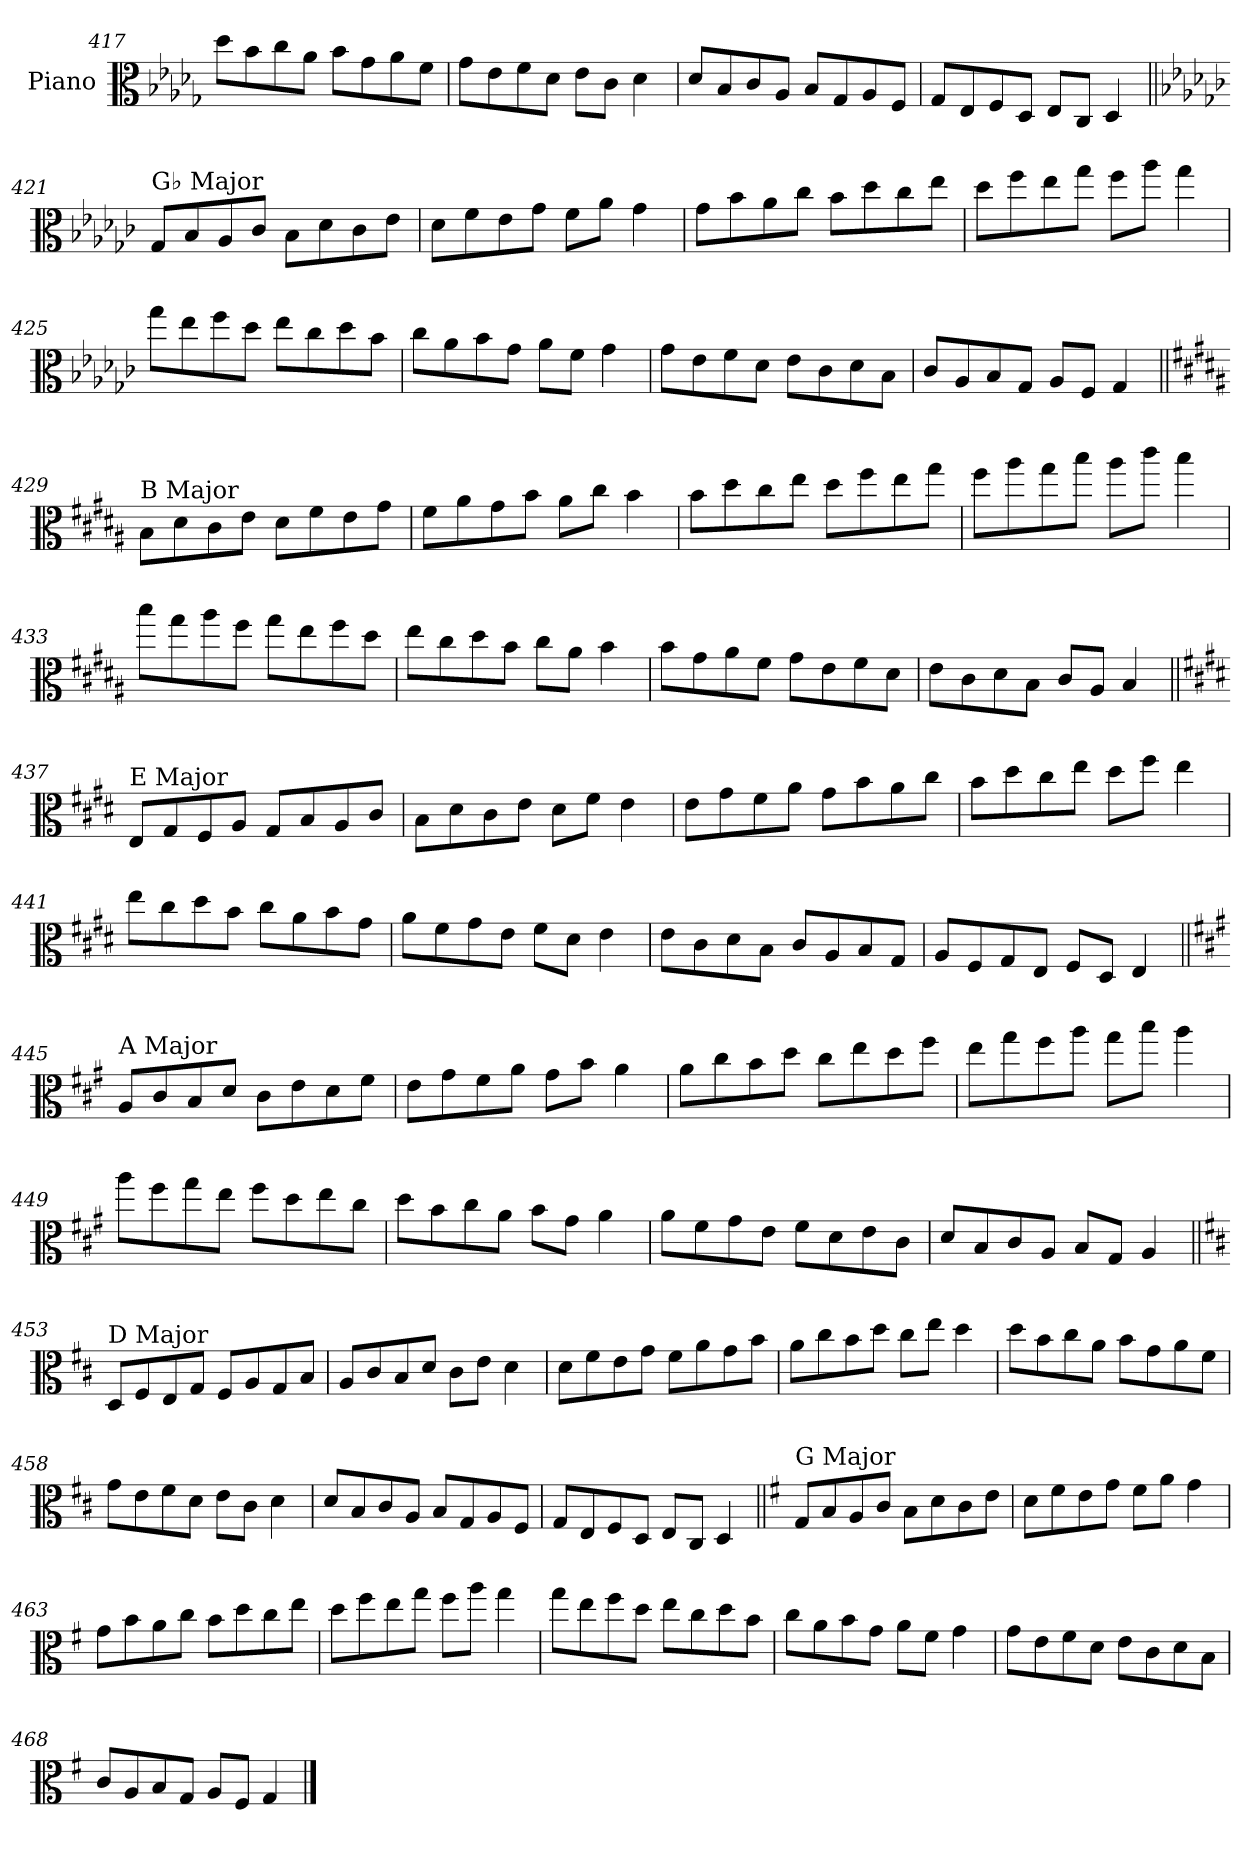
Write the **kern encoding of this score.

**kern
*part1
*staff1
*I"Piano
*I'Pno.
!!LO:LB:g=z
*clefC3
*k[b-e-a-d-g-]
=417
8dd-\L
8b-\
8cc\
8a-\J
8b-\L
8g-\
8a-\
8f\J
=418
8g-\L
8e-\
8f\
8d-\J
8e-\L
8c\J
4d-\
=419
8d-/L
8B-/
8c/
8A-/J
8B-/L
8G-/
8A-/
8F/J
=420
8G-/L
8E-/
8F/
8D-/J
8E-/L
8C/J
4D-/
!!LO:LB:g=z
=421||
*k[b-e-a-d-g-c-]
!LO:TX:a:t=G♭ Major
8G-/L
8B-/
8A-/
8c-/J
8B-\L
8d-\
8c-\
8e-\J
=422
8d-\L
8f\
8e-\
8g-\J
8f\L
8a-\J
4g-\
=423
8g-\L
8b-\
8a-\
8cc-\J
8b-\L
8dd-\
8cc-\
8ee-\J
=424
8dd-\L
8ff\
8ee-\
8gg-\J
8ff\L
8aa-\J
4gg-\
!!LO:LB:g=z
=425
8gg-\L
8ee-\
8ff\
8dd-\J
8ee-\L
8cc-\
8dd-\
8b-\J
=426
8cc-\L
8a-\
8b-\
8g-\J
8a-\L
8f\J
4g-\
=427
8g-\L
8e-\
8f\
8d-\J
8e-\L
8c-\
8d-\
8B-\J
=428
8c-/L
8A-/
8B-/
8G-/J
8A-/L
8F/J
4G-/
!!LO:LB:g=z
=429||
*k[f#c#g#d#a#]
!LO:TX:a:t=B Major
8B\L
8d#\
8c#\
8e\J
8d#\L
8f#\
8e\
8g#\J
=430
8f#\L
8a#\
8g#\
8b\J
8a#\L
8cc#\J
4b\
=431
8b\L
8dd#\
8cc#\
8ee\J
8dd#\L
8ff#\
8ee\
8gg#\J
=432
8ff#\L
8aa#\
8gg#\
8bb\J
8aa#\L
8ccc#\J
4bb\
!!LO:LB:g=z
=433
8bb\L
8gg#\
8aa#\
8ff#\J
8gg#\L
8ee\
8ff#\
8dd#\J
=434
8ee\L
8cc#\
8dd#\
8b\J
8cc#\L
8a#\J
4b\
=435
8b\L
8g#\
8a#\
8f#\J
8g#\L
8e\
8f#\
8d#\J
=436
8e\L
8c#\
8d#\
8B\J
8c#/L
8A#/J
4B/
!!LO:PB:g=z
=437||
*k[f#c#g#d#]
!LO:TX:a:t=E Major
8E/L
8G#/
8F#/
8A/J
8G#/L
8B/
8A/
8c#/J
=438
8B\L
8d#\
8c#\
8e\J
8d#\L
8f#\J
4e\
=439
8e\L
8g#\
8f#\
8a\J
8g#\L
8b\
8a\
8cc#\J
=440
8b\L
8dd#\
8cc#\
8ee\J
8dd#\L
8ff#\J
4ee\
!!LO:LB:g=z
=441
8ee\L
8cc#\
8dd#\
8b\J
8cc#\L
8a\
8b\
8g#\J
=442
8a\L
8f#\
8g#\
8e\J
8f#\L
8d#\J
4e\
=443
8e\L
8c#\
8d#\
8B\J
8c#/L
8A/
8B/
8G#/J
=444
8A/L
8F#/
8G#/
8E/J
8F#/L
8D#/J
4E/
!!LO:LB:g=z
=445||
*k[f#c#g#]
!LO:TX:a:t=A Major
8A/L
8c#/
8B/
8d/J
8c#\L
8e\
8d\
8f#\J
=446
8e\L
8g#\
8f#\
8a\J
8g#\L
8b\J
4a\
=447
8a\L
8cc#\
8b\
8dd\J
8cc#\L
8ee\
8dd\
8ff#\J
=448
8ee\L
8gg#\
8ff#\
8aa\J
8gg#\L
8bb\J
4aa\
!!LO:LB:g=z
=449
8aa\L
8ff#\
8gg#\
8ee\J
8ff#\L
8dd\
8ee\
8cc#\J
=450
8dd\L
8b\
8cc#\
8a\J
8b\L
8g#\J
4a\
=451
8a\L
8f#\
8g#\
8e\J
8f#\L
8d\
8e\
8c#\J
=452
8d/L
8B/
8c#/
8A/J
8B/L
8G#/J
4A/
!!LO:LB:g=z
=453||
*k[f#c#]
!LO:TX:a:t=D Major
8D/L
8F#/
8E/
8G/J
8F#/L
8A/
8G/
8B/J
=454
8A/L
8c#/
8B/
8d/J
8c#\L
8e\J
4d\
=455
8d\L
8f#\
8e\
8g\J
8f#\L
8a\
8g\
8b\J
=456
8a\L
8cc#\
8b\
8dd\J
8cc#\L
8ee\J
4dd\
!!LO:LB:g=z
=457
8dd\L
8b\
8cc#\
8a\J
8b\L
8g\
8a\
8f#\J
=458
8g\L
8e\
8f#\
8d\J
8e\L
8c#\J
4d\
=459
8d/L
8B/
8c#/
8A/J
8B/L
8G/
8A/
8F#/J
=460
8G/L
8E/
8F#/
8D/J
8E/L
8C#/J
4D/
!!LO:LB:g=z
=461||
*k[f#]
!LO:TX:a:t=G Major
8G/L
8B/
8A/
8c/J
8B\L
8d\
8c\
8e\J
=462
8d\L
8f#\
8e\
8g\J
8f#\L
8a\J
4g\
=463
8g\L
8b\
8a\
8cc\J
8b\L
8dd\
8cc\
8ee\J
=464
8dd\L
8ff#\
8ee\
8gg\J
8ff#\L
8aa\J
4gg\
!!LO:LB:g=z
=465
8gg\L
8ee\
8ff#\
8dd\J
8ee\L
8cc\
8dd\
8b\J
=466
8cc\L
8a\
8b\
8g\J
8a\L
8f#\J
4g\
=467
8g\L
8e\
8f#\
8d\J
8e\L
8c\
8d\
8B\J
=468
8c/L
8A/
8B/
8G/J
8A/L
8F#/J
4G/
==
*-
